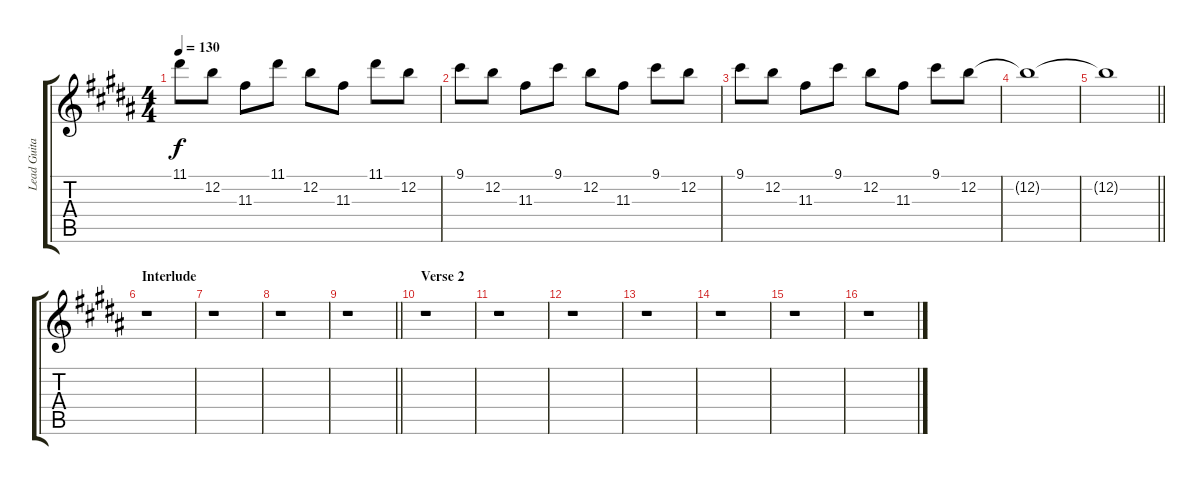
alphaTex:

\track ("Lead Guitar" "Lead Guita") {instrument electricguitarclean}
\staff {score tabs}
\tuning (E4 B3 G3 D3 A2 E2) {hide}
\ts (4 4)
\tempo 130
\clef g2
\ks b
11.1.8{dy f} 12.2.8 11.3.8 11.1.8 12.2.8 11.3.8 11.1.8 12.2.8 |
9.1.8 12.2.8 11.3.8 9.1.8 12.2.8 11.3.8 9.1.8 12.2.8 |
9.1.8 12.2.8 11.3.8 9.1.8 12.2.8 11.3.8 9.1.8 12.2.8 |
12.2{t}.1 |
\barLineRight lightlight
12.2{t}.1 |
\section ("" "Interlude")
r.1 |
r.1 |
r.1 |
\barLineRight lightlight
r.1 |
\section ("" "Verse 2")
r.1 |
r.1 |
r.1 |
r.1 |
r.1 |
r.1 |
r.1
